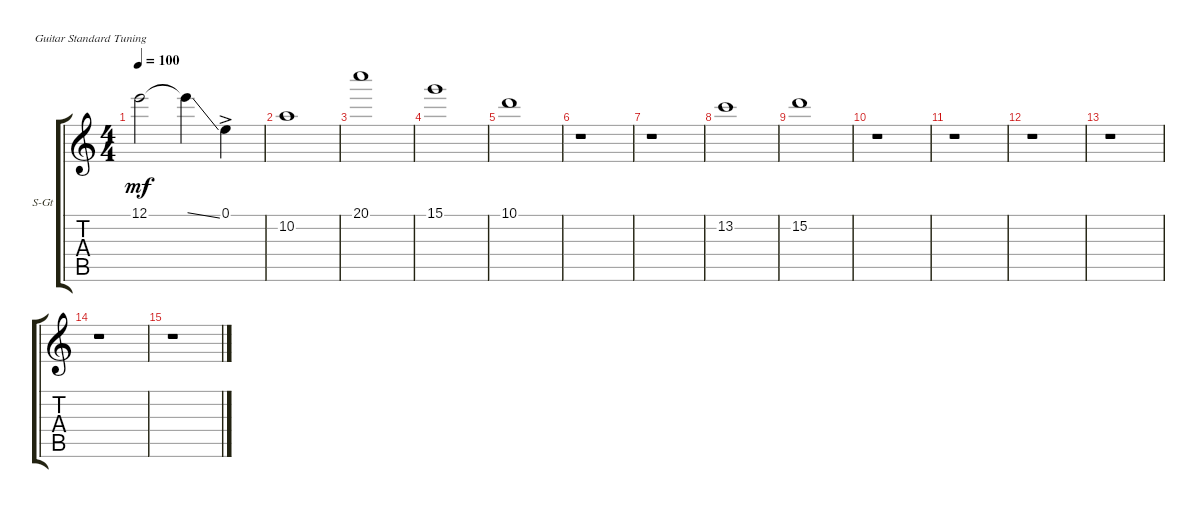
\defaultSystemsLayout 4
\bracketExtendMode groupsimilarinstruments
\firstSystemTrackNameOrientation horizontal
\otherSystemsTrackNameOrientation horizontal
\track ("Synth" "S-Gt") {instrument acousticguitarsteel}
\staff {score tabs}
\tuning (E4 B3 G3 D3 A2 E2)
\ts (4 4)
\tempo 100
\clef g2
\ks c
12.1.2{dy mf} 12.1{ss t}.4 0.1{ac}.4 |
10.2.1 |
20.1.1 |
15.1.1 |
10.1.1 |
r.1 |
r.1 |
13.2.1 |
15.2.1 |
r.1 |
r.1 |
r.1 |
r.1 |
r.1 |
r.1
